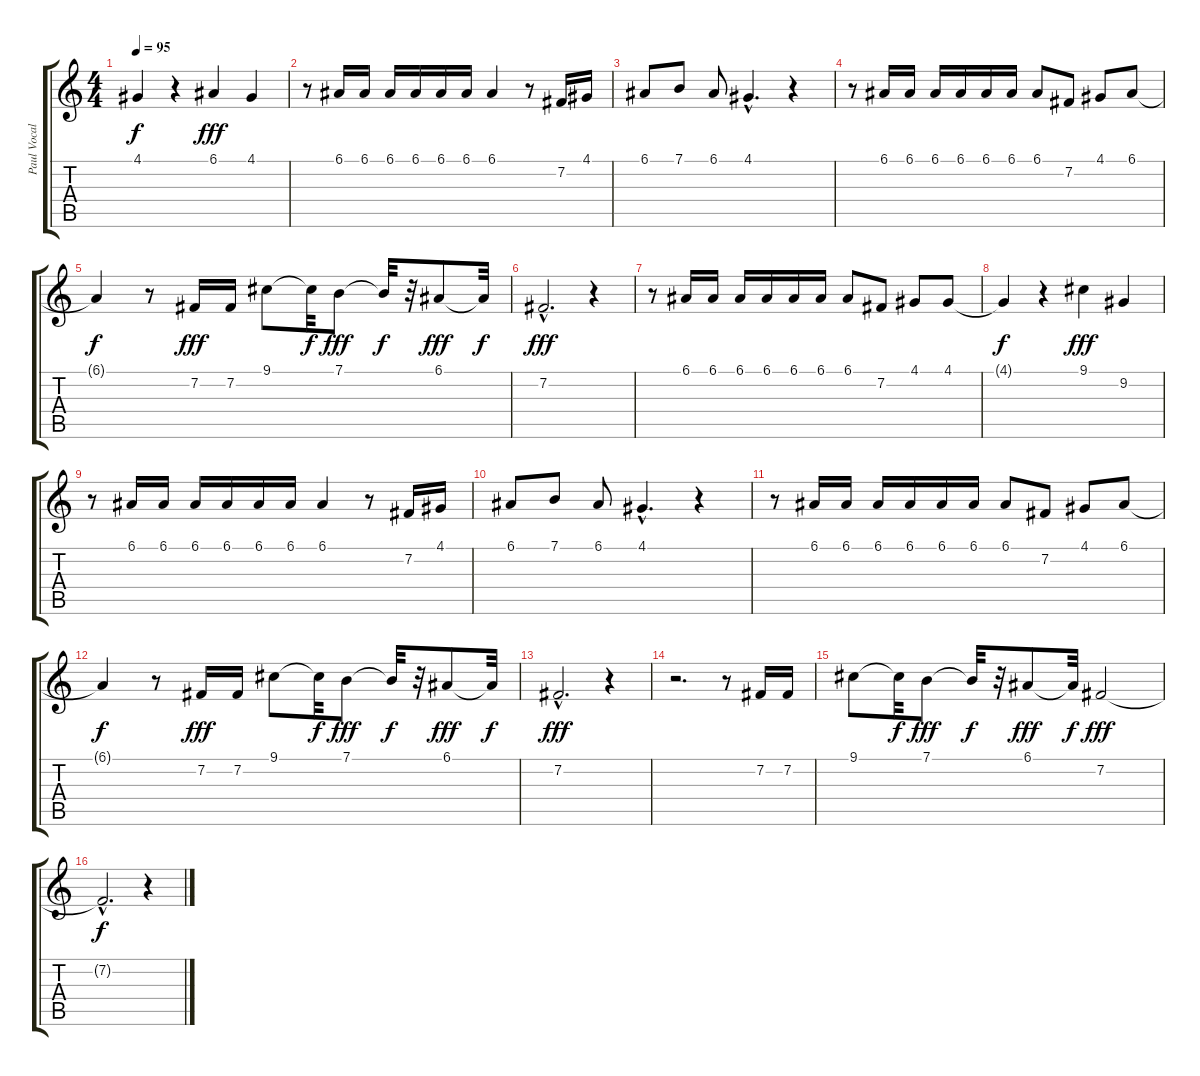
\track ("Paul Vocals" "Paul Vocal") {instrument lead2sawtooth}
\staff {score tabs}
\tuning (E4 B3 G3 D3 A2 E2) {hide}
\ts (4 4)
\tempo 95
\clef g2
\ks c
4.1{t}.4{dy f} r.4 6.1.4{dy fff} 4.1.4 |
r.8 6.1.16 6.1.16 6.1.16 6.1.16 6.1.16 6.1.16 6.1.4 r.8 7.2.16 4.1.16 |
6.1.8 7.1.8 6.1.8 4.1{hac}.4{d} r.4 |
r.8 6.1.16 6.1.16 6.1.16 6.1.16 6.1.16 6.1.16 6.1.8 7.2.8 4.1.8 6.1.8 |
6.1{t}.4{dy f} r.8 7.2.16{dy fff} 7.2.16 9.1.8 9.1{t}.32{dy f} 7.1.8{dy fff} 7.1{t}.32{dy f} r.32 6.1.8{dy fff} 6.1{t}.32{dy f} |
7.2{hac}.2{d dy fff} r.4 |
r.8 6.1.16 6.1.16 6.1.16 6.1.16 6.1.16 6.1.16 6.1.8 7.2.8 4.1.8 4.1.8 |
4.1{t}.4{dy f} r.4 9.1.4{dy fff} 9.2.4 |
r.8 6.1.16 6.1.16 6.1.16 6.1.16 6.1.16 6.1.16 6.1.4 r.8 7.2.16 4.1.16 |
6.1.8 7.1.8 6.1.8 4.1{hac}.4{d} r.4 |
r.8 6.1.16 6.1.16 6.1.16 6.1.16 6.1.16 6.1.16 6.1.8 7.2.8 4.1.8 6.1.8 |
6.1{t}.4{dy f} r.8 7.2.16{dy fff} 7.2.16 9.1.8 9.1{t}.32{dy f} 7.1.8{dy fff} 7.1{t}.32{dy f} r.32 6.1.8{dy fff} 6.1{t}.32{dy f} |
7.2{hac}.2{d dy fff} r.4 |
r.2{d} r.8 7.2.16 7.2.16 |
9.1.8 9.1{t}.32{dy f} 7.1.8{dy fff} 7.1{t}.32{dy f} r.32 6.1.8{dy fff} 6.1{t}.32{dy f} 7.2.2{dy fff} |
7.2{hac t}.2{d dy f} r.4
